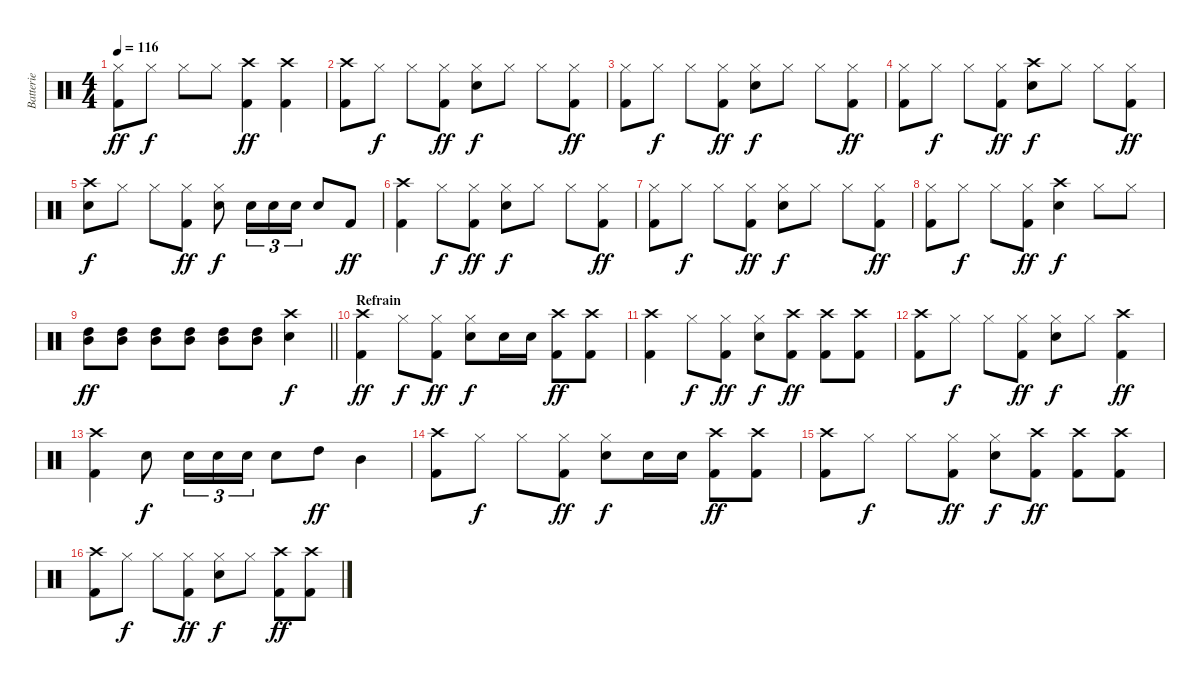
\track ("Batterie" "Batterie") {instrument percussion}
\staff {score}
\articulation defaults
\ts (4 4)
\tempo 116
\clef neutral
\ks c
("Hi-Hat (closed)" "Kick (hit) 2").8{dy ff} "Hi-Hat (closed)".8{dy f} "Hi-Hat (closed)".8 "Hi-Hat (closed)".8 ("Crash high (hit)" "Kick (hit) 2").4{dy ff} ("Crash high (hit)" "Kick (hit) 2").4 |
("Crash high (hit)" "Kick (hit) 2").8 "Hi-Hat (closed)".8{dy f} "Hi-Hat (closed)".8 ("Hi-Hat (closed)" "Kick (hit) 2").8{dy ff} ("Hi-Hat (closed)" "Snare (hit) 2").8{dy f} "Hi-Hat (closed)".8 "Hi-Hat (closed)".8 ("Hi-Hat (closed)" "Kick (hit) 2").8{dy ff} |
("Hi-Hat (closed)" "Kick (hit) 2").8 "Hi-Hat (closed)".8{dy f} "Hi-Hat (closed)".8 ("Hi-Hat (closed)" "Kick (hit) 2").8{dy ff} ("Hi-Hat (closed)" "Snare (hit) 2").8{dy f} "Hi-Hat (closed)".8 "Hi-Hat (closed)".8 ("Hi-Hat (closed)" "Kick (hit) 2").8{dy ff} |
("Hi-Hat (closed)" "Kick (hit) 2").8 "Hi-Hat (closed)".8{dy f} "Hi-Hat (closed)".8 ("Hi-Hat (closed)" "Kick (hit) 2").8{dy ff} ("Crash high (hit)" "Snare (hit) 2").8{dy f} "Hi-Hat (closed)".8 "Hi-Hat (closed)".8 ("Hi-Hat (closed)" "Kick (hit) 2").8{dy ff} |
("Crash high (hit)" "Snare (hit) 2").8{dy f} "Hi-Hat (closed)".8 "Hi-Hat (closed)".8 ("Hi-Hat (closed)" "Kick (hit) 2").8{dy ff} ("Hi-Hat (closed)" "Snare (hit) 2").8{dy f} "Snare (hit) 2".16{tu (3 2)} "Snare (hit) 2".16{tu (3 2)} "Snare (hit) 2".16{tu (3 2)} "Snare (hit) 2".8 "Kick (hit) 2".8{dy ff} |
("Crash high (hit)" "Kick (hit) 2").4 "Hi-Hat (closed)".8{dy f} ("Hi-Hat (closed)" "Kick (hit) 2").8{dy ff} ("Hi-Hat (closed)" "Snare (hit) 2").8{dy f} "Hi-Hat (closed)".8 "Hi-Hat (closed)".8 ("Hi-Hat (closed)" "Kick (hit) 2").8{dy ff} |
("Hi-Hat (closed)" "Kick (hit) 2").8 "Hi-Hat (closed)".8{dy f} "Hi-Hat (closed)".8 ("Hi-Hat (closed)" "Kick (hit) 2").8{dy ff} ("Hi-Hat (closed)" "Snare (hit) 2").8{dy f} "Hi-Hat (closed)".8 "Hi-Hat (closed)".8 ("Hi-Hat (closed)" "Kick (hit) 2").8{dy ff} |
("Hi-Hat (closed)" "Kick (hit) 2").8 "Hi-Hat (closed)".8{dy f} "Hi-Hat (closed)".8 ("Hi-Hat (closed)" "Kick (hit) 2").8{dy ff} ("Crash high (hit)" "Snare (hit) 2").4{dy f} "Hi-Hat (closed)".8 "Hi-Hat (closed)".8 |
\barLineRight lightlight
("Mid Tom (hit)" "High Tom (hit)").8{dy ff} ("Mid Tom (hit)" "High Tom (hit)").8 ("Mid Tom (hit)" "High Tom (hit)").8 ("Mid Tom (hit)" "High Tom (hit)").8 ("Mid Tom (hit)" "High Tom (hit)").8 ("Mid Tom (hit)" "High Tom (hit)").8 ("Crash high (hit)" "Snare (hit) 2").4{dy f} |
\section ("" "Refrain")
("Crash high (hit)" "Kick (hit) 2").4{dy ff} "Hi-Hat (closed)".8{dy f} ("Hi-Hat (closed)" "Kick (hit) 2").8{dy ff} ("Hi-Hat (closed)" "Snare (hit) 2").8{dy f} "Snare (hit) 2".16 "Snare (hit) 2".16 ("Crash high (hit)" "Kick (hit) 2").8{dy ff} ("Crash high (hit)" "Kick (hit) 2").8 |
("Crash high (hit)" "Kick (hit) 2").4 "Hi-Hat (closed)".8{dy f} ("Hi-Hat (closed)" "Kick (hit) 2").8{dy ff} ("Hi-Hat (closed)" "Snare (hit) 2").8{dy f} ("Crash high (hit)" "Kick (hit) 2").8{dy ff} ("Crash high (hit)" "Kick (hit) 2").8 ("Crash high (hit)" "Kick (hit) 2").8 |
("Crash high (hit)" "Kick (hit) 2").8 "Hi-Hat (closed)".8{dy f} "Hi-Hat (closed)".8 ("Hi-Hat (closed)" "Kick (hit) 2").8{dy ff} ("Hi-Hat (closed)" "Snare (hit) 2").8{dy f} "Hi-Hat (closed)".8 ("Crash high (hit)" "Kick (hit) 2").4{dy ff} |
("Crash high (hit)" "Kick (hit) 2").4 "Snare (hit) 2".8{dy f} "Snare (hit) 2".16{tu (3 2)} "Snare (hit) 2".16{tu (3 2)} "Snare (hit) 2".16{tu (3 2)} "Snare (hit) 2".8 "High Tom (hit)".8{dy ff} "Mid Tom (hit)".4 |
("Crash high (hit)" "Kick (hit) 2").8 "Hi-Hat (closed)".8{dy f} "Hi-Hat (closed)".8 ("Hi-Hat (closed)" "Kick (hit) 2").8{dy ff} ("Hi-Hat (closed)" "Snare (hit) 2").8{dy f} "Snare (hit) 2".16 "Snare (hit) 2".16 ("Crash high (hit)" "Kick (hit) 2").8{dy ff} ("Crash high (hit)" "Kick (hit) 2").8 |
("Crash high (hit)" "Kick (hit) 2").8 "Hi-Hat (closed)".8{dy f} "Hi-Hat (closed)".8 ("Hi-Hat (closed)" "Kick (hit) 2").8{dy ff} ("Hi-Hat (closed)" "Snare (hit) 2").8{dy f} ("Crash high (hit)" "Kick (hit) 2").8{dy ff} ("Crash high (hit)" "Kick (hit) 2").8 ("Crash high (hit)" "Kick (hit) 2").8 |
("Crash high (hit)" "Kick (hit) 2").8 "Hi-Hat (closed)".8{dy f} "Hi-Hat (closed)".8 ("Hi-Hat (closed)" "Kick (hit) 2").8{dy ff} ("Hi-Hat (closed)" "Snare (hit) 2").8{dy f} "Hi-Hat (closed)".8 ("Crash high (hit)" "Kick (hit) 2").8{dy ff} ("Crash high (hit)" "Kick (hit) 2").8
